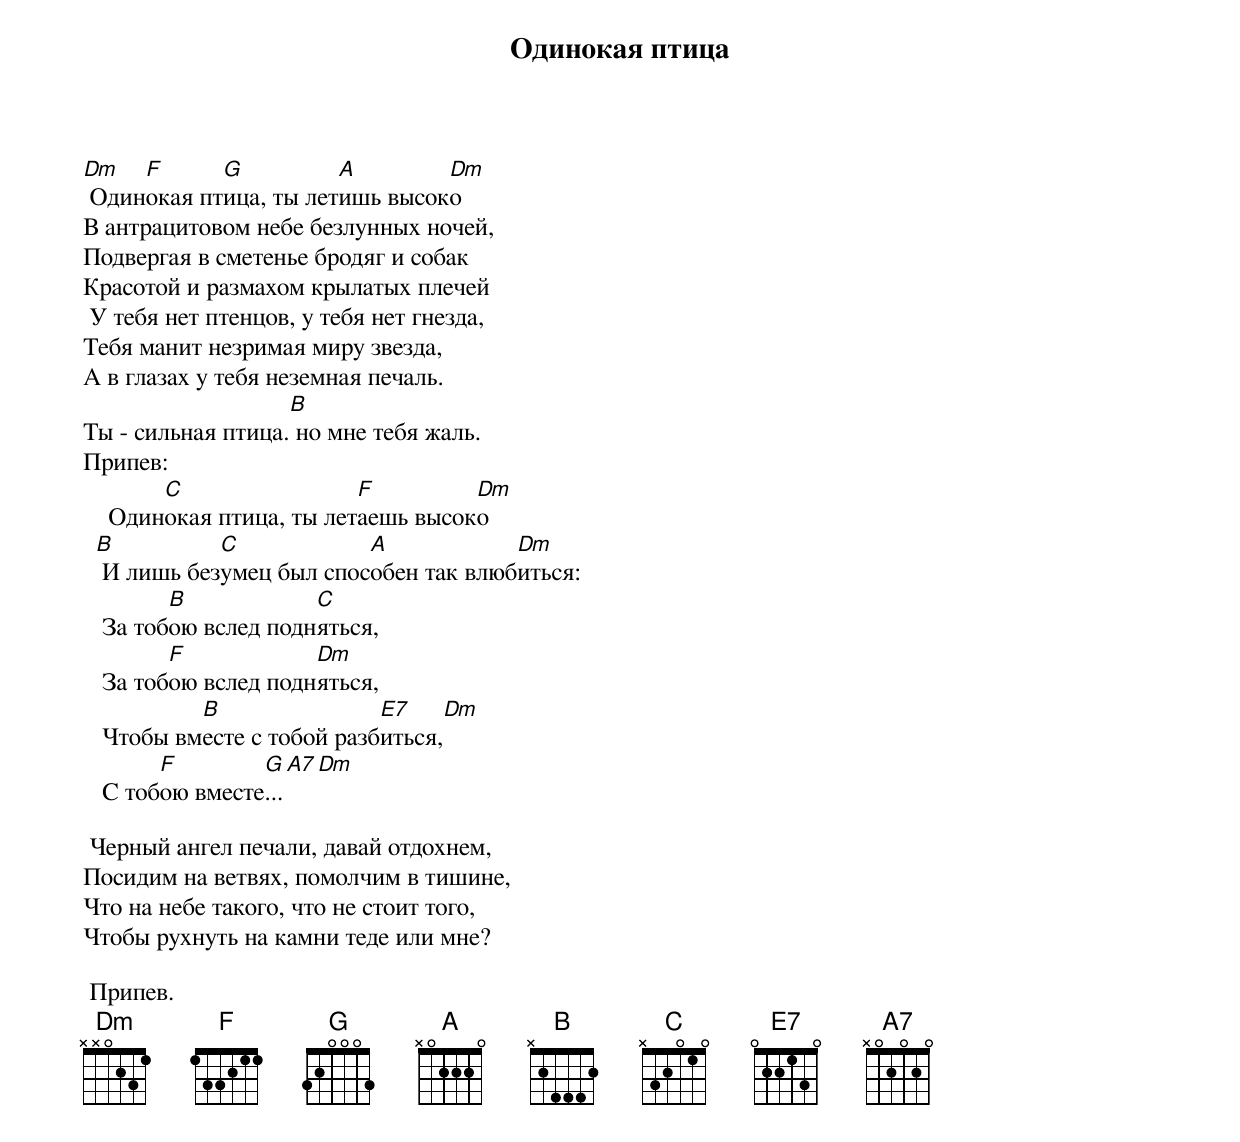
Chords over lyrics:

                      Одинокая птица

Dm   F      G          A        Dm
 Одинокая птица, ты летишь высоко
В антрацитовом небе безлунных ночей,
Подвергая в сметенье бродяг и собак
Красотой и размахом крылатых плечей
 У тебя нет птенцов, у тебя нет гнезда,
Тебя манит незримая миру звезда,
А в глазах у тебя неземная печаль.
                   B
Ты - сильная птица. но мне тебя жаль.
Припев:
        C                 F         Dm
    Одинокая птица, ты летаешь высоко
  B          C            A            Dm
   И лишь безумец был способен так влюбиться:
         B            C
   За тобою вслед подняться,
         F            Dm
   За тобою вслед подняться,
           B                E7    Dm
   Чтобы вместе с тобой разбиться,
        F        G     A7   Dm
   С тобою вместе...

 Черный ангел печали, давай отдохнем,
Посидим на ветвях, помолчим в тишине,
Что на небе такого, что не стоит того,
Чтобы рухнуть на камни теде или мне?

 Припев.
